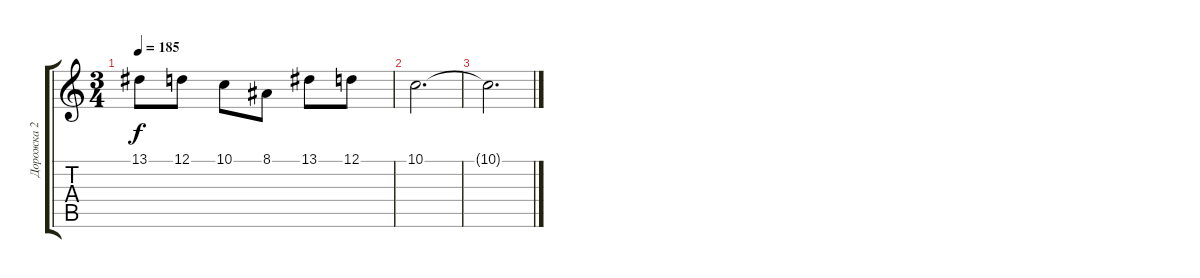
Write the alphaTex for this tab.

\track ("Дорожка 2" "Дорожка 2") {instrument pad1newage}
\staff {score tabs}
\tuning (D4 A3 F3 C3 G2 C2) {hide}
\ts (3 4)
\tempo 185
\clef g2
\ks c
13.1.8{dy f} 12.1.8 10.1.8 8.1.8 13.1.8 12.1.8 |
10.1.2{d} |
10.1{t}.2{d}
